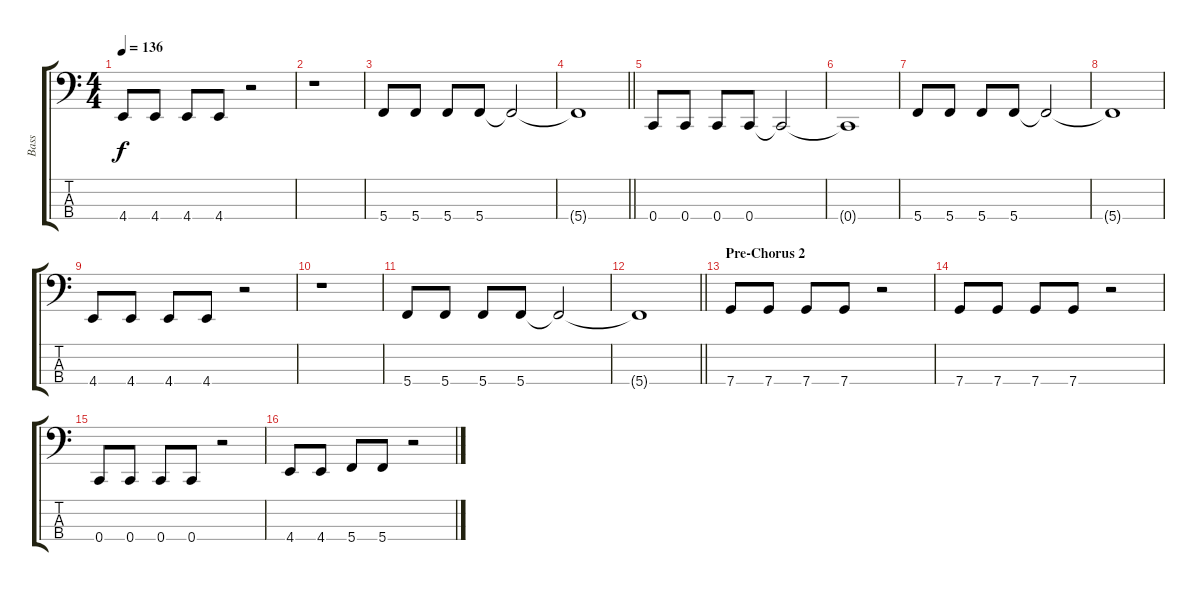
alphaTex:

\track ("Bass" "Bass") {instrument electricbassfinger}
\staff {score tabs}
\tuning (F2 C2 G1 C1) {hide}
\ts (4 4)
\tempo 136
\clef f4
\ks c
4.4.8{dy f} 4.4.8 4.4.8 4.4.8 r.2 |
r.1 |
5.4.8 5.4.8 5.4.8 5.4.8 5.4{t}.2 |
\barLineRight lightlight
5.4{t}.1 |
\section ("" "")
0.4.8 0.4.8 0.4.8 0.4.8 0.4{t}.2 |
0.4{t}.1 |
5.4.8 5.4.8 5.4.8 5.4.8 5.4{t}.2 |
5.4{t}.1 |
4.4.8 4.4.8 4.4.8 4.4.8 r.2 |
r.1 |
5.4.8 5.4.8 5.4.8 5.4.8 5.4{t}.2 |
\barLineRight lightlight
5.4{t}.1 |
\section ("" "Pre-Chorus 2")
7.4.8 7.4.8 7.4.8 7.4.8 r.2 |
7.4.8 7.4.8 7.4.8 7.4.8 r.2 |
0.4.8 0.4.8 0.4.8 0.4.8 r.2 |
4.4.8 4.4.8 5.4.8 5.4.8 r.2
